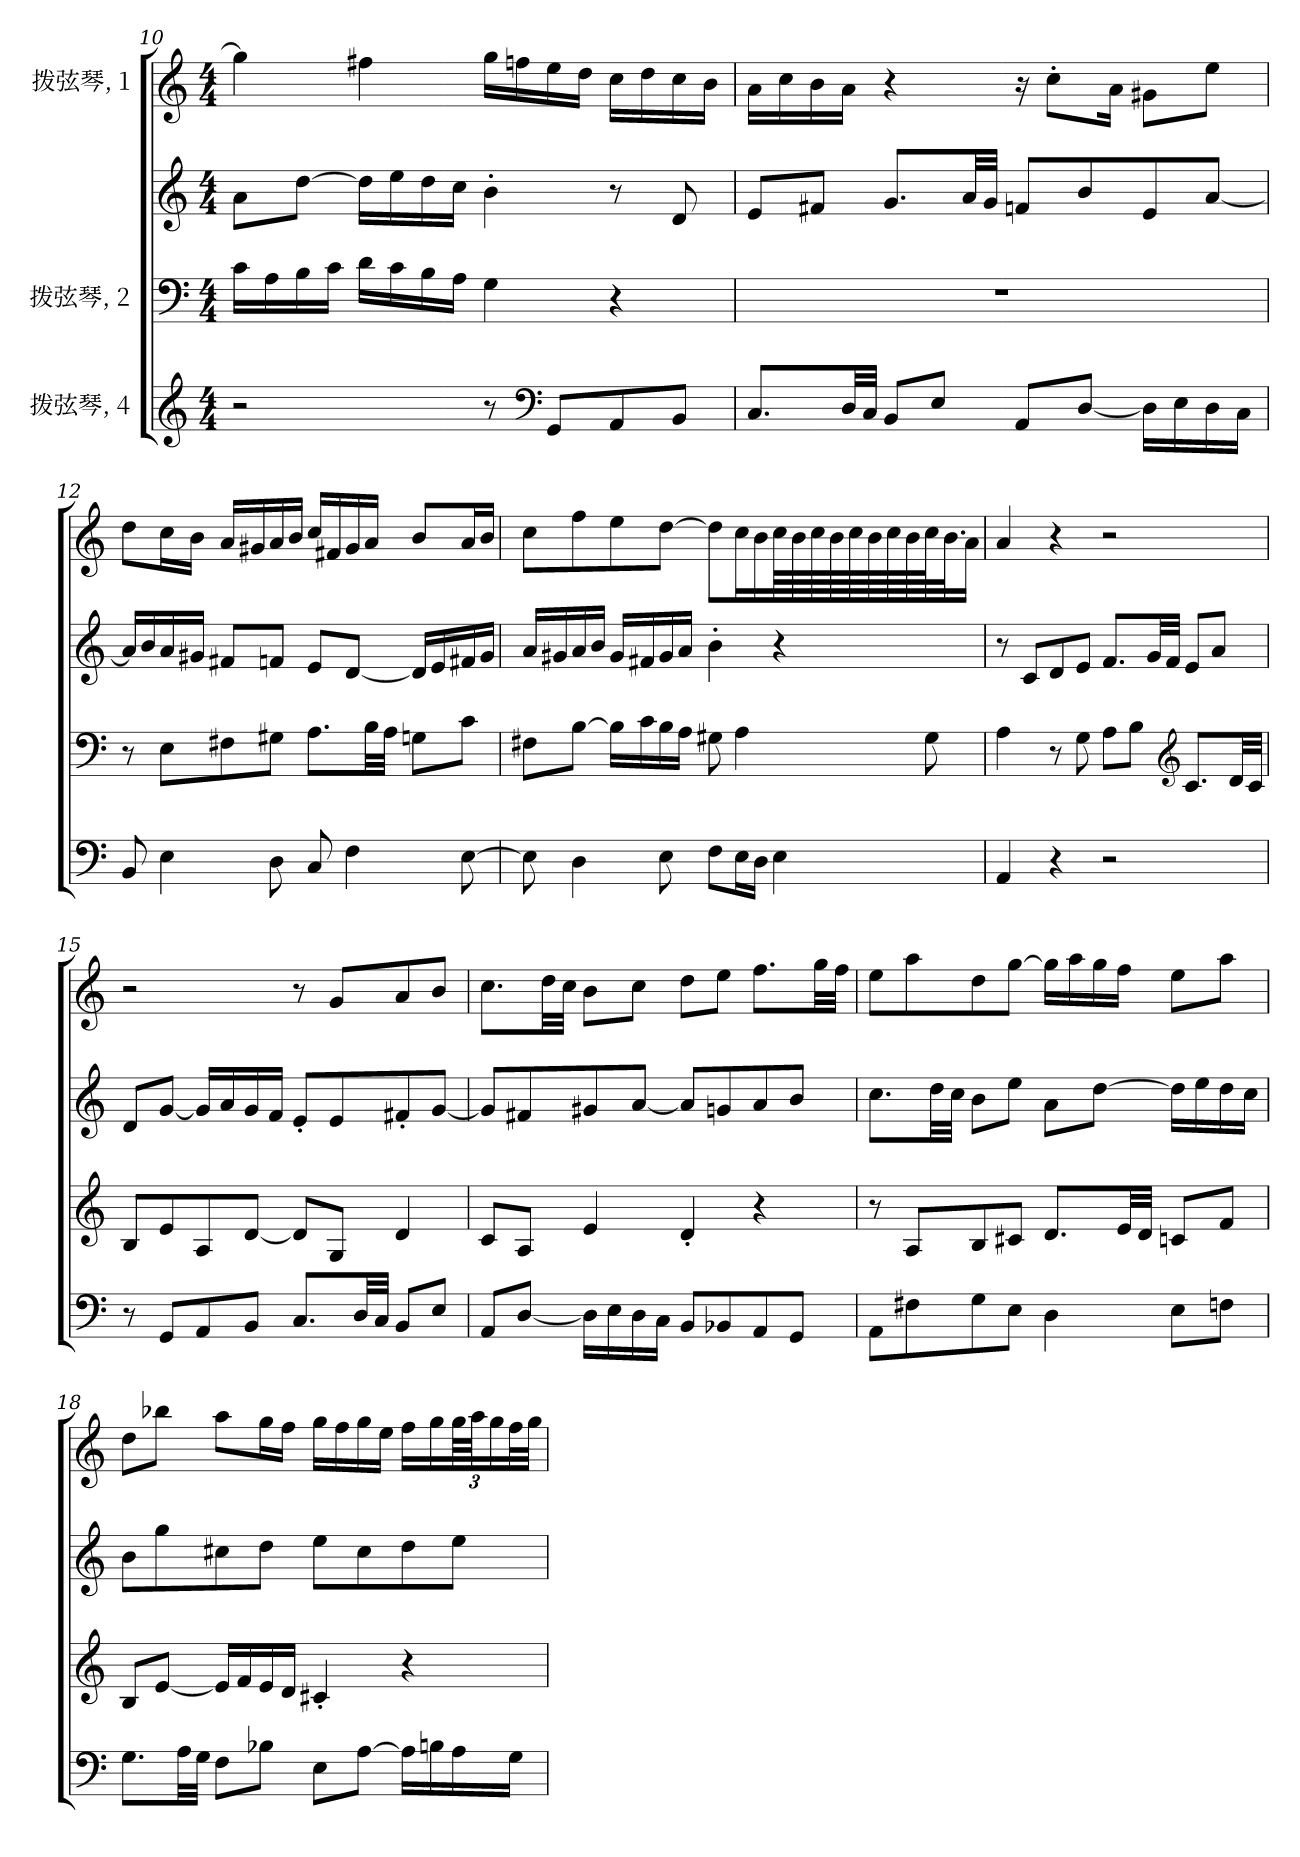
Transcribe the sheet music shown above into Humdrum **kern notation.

**kern	**kern	**kern	**kern
*part3	*part2	*part2	*part1
*staff4	*staff3	*staff2	*staff1
*I"拨弦琴, 4	*I"拨弦琴, 2	*	*I"拨弦琴, 1
!!LO:LB:g=z
*clefG2	*clefF4	*clefG2	*clefG2
*k[]	*k[]	*k[]	*k[]
*M4/4	*M4/4	*M4/4	*M4/4
=10	=10	=10	=10
2r	16c\LL	8a\L	4gg\]
.	16A\	.	.
.	16B\	[8dd\J	.
.	16c\JJ	.	.
.	16d\LL	16dd\LL]	4ff#X\
.	16c\	16ee\	.
.	16B\	16dd\	.
.	16A\JJ	16cc\JJ	.
8r	4G\	4b'\	16gg\LL
.	.	.	16ffn\
*clefF4	*	*	*
8GG/L	.	.	16ee\
.	.	.	16dd\JJ
8AA/	4r	8r	16cc\LL
.	.	.	16dd\
8BB/J	.	8d/	16cc\
.	.	.	16b\JJ
=11	=11	=11	=11
8.C/L	1r	8e/L	16a\LL
.	.	.	16cc\
.	.	8f#X/J	16b\
32D/LL	.	.	16a\JJ
32C/JJJ	.	.	.
8BB/L	.	8.g/L	4r
8E/J	.	.	.
.	.	32a/LL	.
.	.	32g/JJJ	.
8AA/L	.	8fn/L	16r
.	.	.	8cc'\L
[8D/J	.	8b/	.
.	.	.	16a\Jk
16D\LL]	.	8e/	8g#X\L
16E\	.	.	.
16D\	.	[8a/J	8ee\J
16C\JJ	.	.	.
!!LO:LB:g=z
=12	=12	=12	=12
8BB/	8r	16a/LL]	8dd\L
.	.	16b/	.
4E\	8E\L	16a/	16cc\L
.	.	16g#X/JJ	16b\JJ
.	8F#X\	8f#X/L	16a/LL
.	.	.	16g#X/
8D\	8G#X\J	8fn/J	16a/
.	.	.	16b/JJ
8C/	8.A\L	8e/L	16cc/LL
.	.	.	16f#X/
4F\	.	[8d/J	16g#/
.	32B\LL	.	16a/JJ
.	32A\JJJ	.	.
.	8Gn\L	16d/LL]	8b/L
.	.	16e/	.
[8E\	8c\J	16f#X/	16a/L
.	.	16g#/JJ	16b/JJ
!!LO:PB:g=z
=13	=13	=13	=13
8E\]	8F#X\L	16a/LL	8cc\L
.	.	16g#X/	.
4D\	[8B\J	16a/	8ff\
.	.	16b/JJ	.
.	16B\LL]	16g#/LL	8ee\
.	16c\	16f#X/	.
8E\	16B\	16g#/	[8dd\J
.	16A\JJ	16a/JJ	.
8F\L	8G#X\	4b'\	8dd\L]
16E\L	4A\	.	16cc\L
16D\JJ	.	.	16b\
4E\	.	4r	64cc\LL
.	.	.	64b\
.	.	.	64cc\
.	.	.	64b\
.	.	.	64cc\
.	.	.	64b\
.	.	.	64cc\
.	.	.	64b\
.	8G#\	.	64cc\J
.	.	.	32.b\J
.	.	.	16a\JJ
=14	=14	=14	=14
4AA/	4A\	8r	4a/
.	.	8c/L	.
4r	8r	8d/	4r
.	8G\	8e/J	.
2r	8A\L	8.f/L	2r
.	8B\J	.	.
.	.	32g/LL	.
.	.	32f/JJJ	.
*	*clefG2	*	*
.	8.c/L	8e/L	.
.	.	8a/J	.
.	32d/LL	.	.
.	32c/JJJ	.	.
!!LO:LB:g=z
=15	=15	=15	=15
8r	8B/L	8d/L	2r
8GG/L	8e/	[8g/J	.
8AA/	8A/	16g/LL]	.
.	.	16a/	.
8BB/J	[8d/J	16g/	.
.	.	16f/JJ	.
8.C/L	8d/L]	8e'/L	8r
.	8G/J	8e/	8g/L
32D/LL	.	.	.
32C/JJJ	.	.	.
8BB/L	4d/	8f#X'/	8a/
8E/J	.	[8g/J	8b/J
=16	=16	=16	=16
8AA/L	8c/L	8g/L]	8.cc\L
[8D/J	8A/J	8f#X/	.
.	.	.	32dd\LL
.	.	.	32cc\JJJ
16D\LL]	4e/	8g#X/	8b\L
16E\	.	.	.
16D\	.	[8a/J	8cc\J
16C\JJ	.	.	.
8BB/L	4d'/	8a/L]	8dd\L
8BB-X/	.	8gn/	8ee\J
8AA/	4r	8a/	8.ff\L
8GG/J	.	8b/J	.
.	.	.	32gg\LL
.	.	.	32ff\JJJ
=17	=17	=17	=17
8AA\L	8r	8.cc\L	8ee\L
8F#X\	8A/L	.	8aa\
.	.	32dd\LL	.
.	.	32cc\JJJ	.
8G\	8B/	8b\L	8dd\
8E\J	8c#X/J	8ee\J	[8gg\J
4D\	8.d/L	8a\L	16gg\LL]
.	.	.	16aa\
.	.	[8dd\J	16gg\
.	32e/LL	.	16ff\JJ
.	32d/JJJ	.	.
8E\L	8cn/L	16dd\LL]	8ee\L
.	.	16ee\	.
8Fn\J	8f/J	16dd\	8aa\J
.	.	16cc\JJ	.
!!LO:LB:g=z
=18	=18	=18	=18
8.G\L	8B/L	8b\L	8dd\L
.	[8e/J	8gg\	8bb-X\J
32A\LL	.	.	.
32G\JJJ	.	.	.
8F\L	16e/LL]	8cc#X\	8aa\L
.	16f/	.	.
8B-X\J	16e/	8dd\J	16gg\L
.	16d/JJ	.	16ff\JJ
8E\L	4c#X'/	8ee\L	16gg\LL
.	.	.	16ff\
[8A\J	.	8cc#\	16gg\
.	.	.	16ee\JJ
16A\LL]	4r	8dd\	16ff\LL
16Bn\	.	.	16gg\
*	*	*	*Xbrackettup
16A\	.	8ee\J	96gg\LL
.	.	.	96aa\JJ
.	.	.	24gg\
16G\JJ	.	.	32ff\L
.	.	.	32gg\JJJ
=	=	=	=
*-	*-	*-	*-
